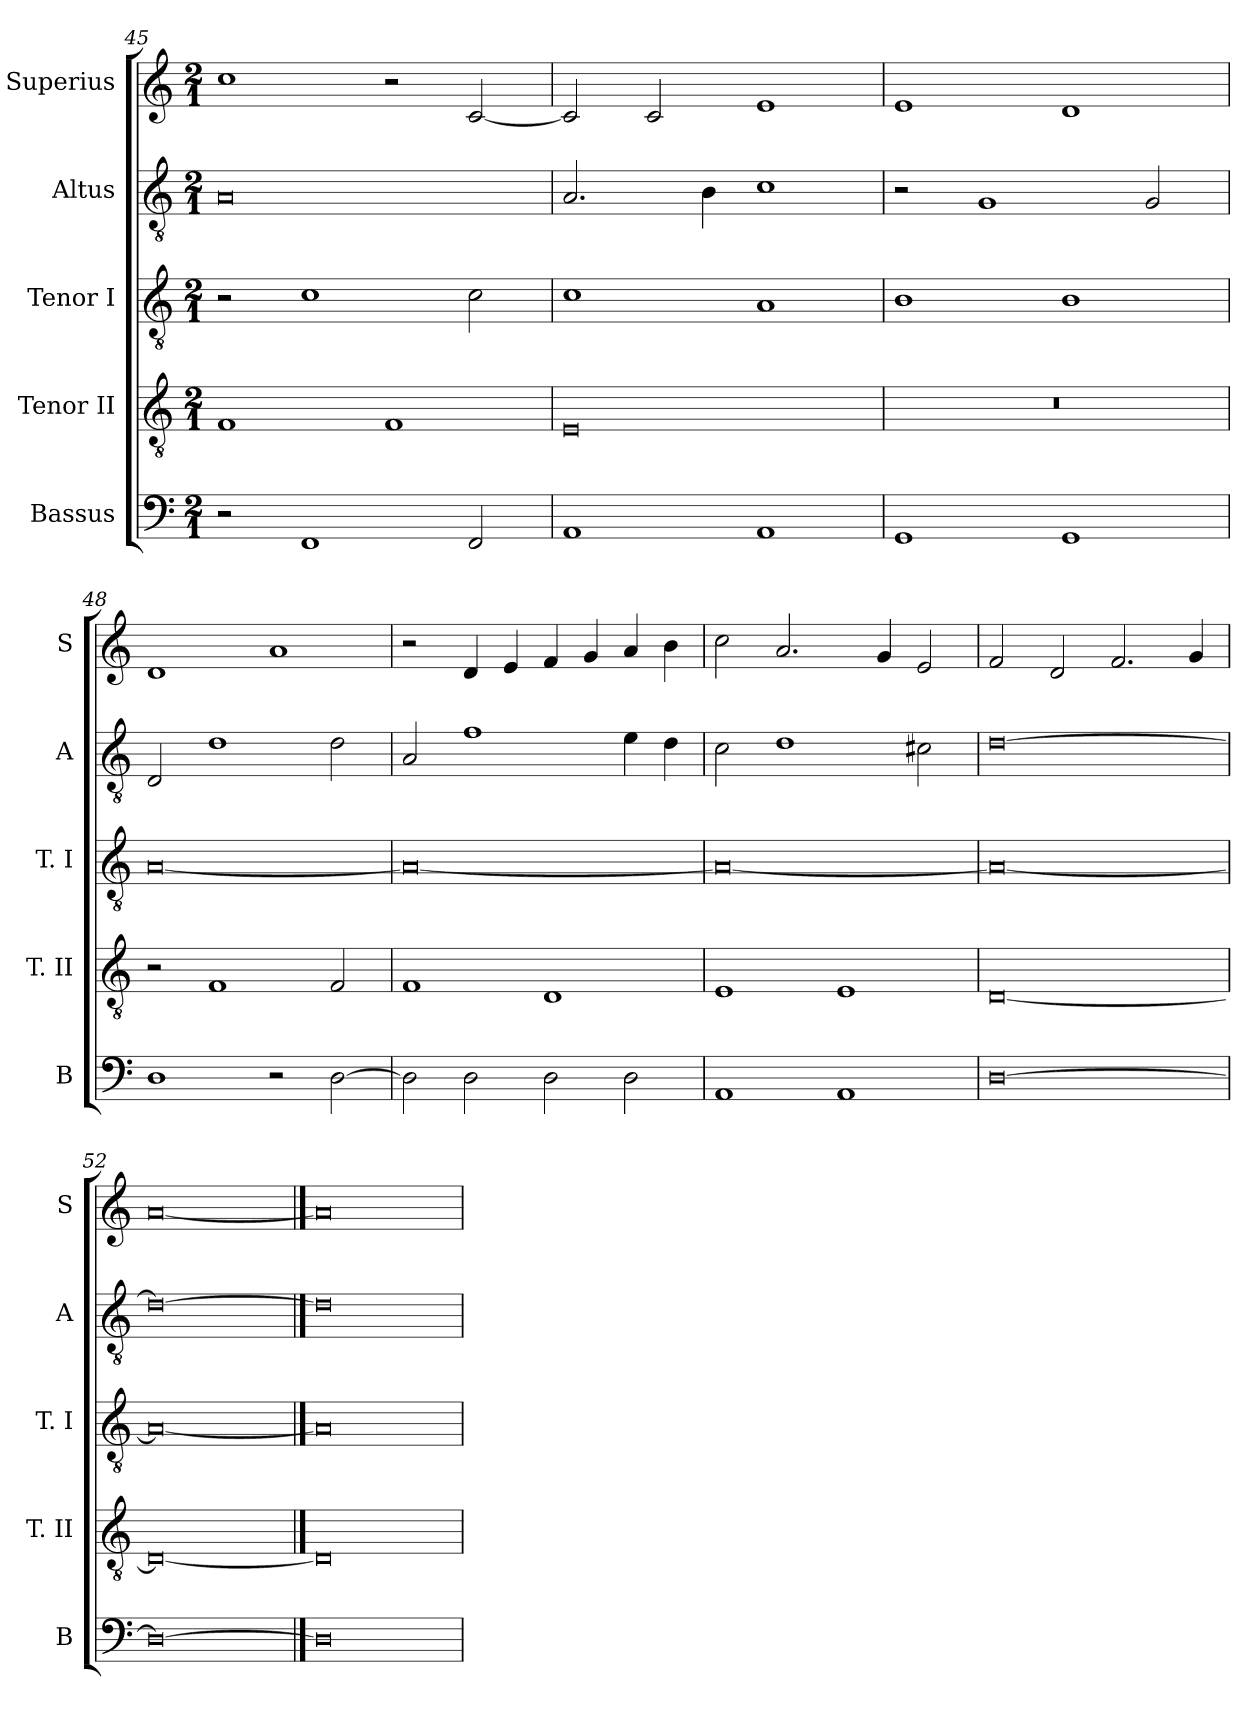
**kern	**kern	**kern	**kern	**kern
*part5	*part4	*part3	*part2	*part1
*staff5	*staff4	*staff3	*staff2	*staff1
*I"Bassus	*I"Tenor II	*I"Tenor I	*I"Altus	*I"Superius
*I'B	*I'T. II	*I'T. I	*I'A	*I'S
*clefF4	*clefGv2	*clefGv2	*clefGv2	*clefG2
*k[]	*k[]	*k[]	*k[]	*k[]
*C:	*C:	*C:	*C:	*C:
*M2/1	*M2/1	*M2/1	*M2/1	*M2/1
=45	=45	=45	=45	=45
2r	1F	2r	0A	1cc
1FF	.	1c	.	.
.	1F	.	.	2r
2FF	.	2c	.	[2c
=46	=46	=46	=46	=46
1AA	0E	1c	2.A	2c]
.	.	.	.	2c
.	.	.	4B	.
1AA	.	1A	1c	1e
=47	=47	=47	=47	=47
1GG	0r	1B	2r	1e
.	.	.	1G	.
1GG	.	1B	.	1d
.	.	.	2G	.
=48	=48	=48	=48	=48
1D	2r	[0A	2D	1d
.	1F	.	1d	.
2r	.	.	.	1a
[2D	2F	.	2d	.
=49	=49	=49	=49	=49
2D]	1F	0A_	2A	2r
2D	.	.	1f	4d
.	.	.	.	4e
2D	1D	.	.	4f
.	.	.	.	4g
2D	.	.	4e	4a
.	.	.	4d	4b
=50	=50	=50	=50	=50
1AA	1E	0A_	2c	2cc
.	.	.	1d	2.a
1AA	1E	.	.	.
.	.	.	.	4g
.	.	.	2c#X	2e
=51	=51	=51	=51	=51
[0D	[0D	0A_	[0d	2f
.	.	.	.	2d
.	.	.	.	2.f
.	.	.	.	4g
=52	=52	=52	=52	=52
0D_	0D_	0A_	0d_	[0a
==53	==53	==53	==53	==53
0D]	0D]	0A]	0d]	0a]
=	=	=	=	=
*-	*-	*-	*-	*-
